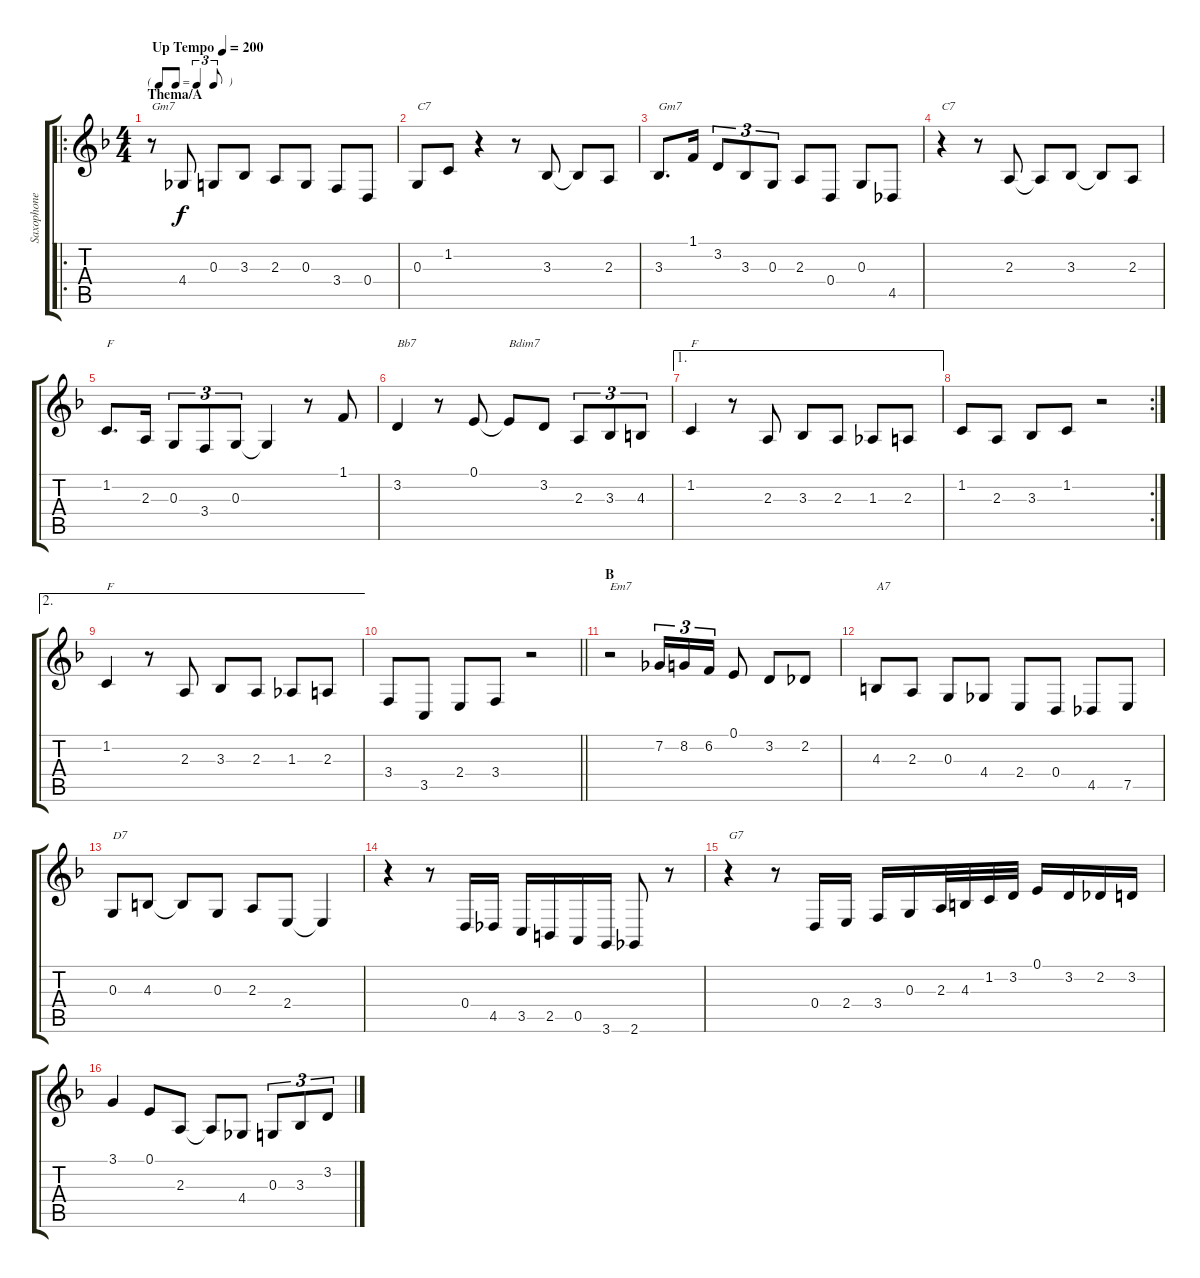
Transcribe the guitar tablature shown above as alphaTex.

\track ("Saxophone" "Saxophone") {instrument altosax}
\staff {score tabs}
\tuning (E4 B3 G3 D3 A2 E2) {hide}
\ro
\ts (4 4)
\tf triplet8th
\section ("" "Thema/A")
\tempo (200 "Up Tempo")
\clef g2
\ks f
r.8{txt "Gm7" dy f instrument altosax} 4.4.8 0.3.8 3.3.8 2.3.8 0.3.8 3.4.8 0.4.8 |
0.3.8{txt "C7"} 1.2.8 r.4 r.8 3.3.8 3.3{t}.8 2.3.8 |
3.3.8{d txt "Gm7"} 1.1.16 3.2.8{tu (3 2)} 3.3.8{tu (3 2)} 0.3.8{tu (3 2)} 2.3.8 0.4.8 0.3.8 4.5.8 |
r.4{txt "C7"} r.8 2.3.8 2.3{t}.8 3.3.8 3.3{t}.8 2.3.8 |
1.2.8{d txt "F"} 2.3.16 0.3.8{tu (3 2)} 3.4.8{tu (3 2)} 0.3.8{tu (3 2)} 0.3{t}.4 r.8 1.1.8 |
3.2.4{txt "Bb7"} r.8 0.1.8 0.1{t}.8{txt "Bdim7"} 3.2.8 2.3.8{tu (3 2)} 3.3.8{tu (3 2)} 4.3.8{tu (3 2)} |
\ae 1
1.2.4{txt "F"} r.8 2.3.8 3.3.8 2.3.8 1.3.8 2.3.8 |
\rc 2
1.2.8 2.3.8 3.3.8 1.2.8 r.2 |
\ae 2
1.2.4{txt "F"} r.8 2.3.8 3.3.8 2.3.8 1.3.8 2.3.8 |
\barLineRight lightlight
3.4.8 3.5.8 2.4.8 3.4.8 r.2 |
\section ("" "B")
r.2{txt "Em7"} 7.2.16{tu (3 2)} 8.2.16{tu (3 2)} 6.2.16{tu (3 2)} 0.1.8 3.2.8 2.2.8 |
4.3.8{txt "A7"} 2.3.8 0.3.8 4.4.8 2.4.8 0.4.8 4.5.8 7.5.8 |
0.3.8{txt "D7"} 4.3.8 4.3{t}.8 0.3.8 2.3.8 2.4.8 2.4{t}.4 |
r.4 r.8 0.4.16 4.5.16 3.5.16 2.5.16 0.5.16 3.6.16 2.6.8 r.8 |
r.4{txt "G7"} r.8 0.4.16 2.4.16 3.4.16 0.3.16 2.3.32 4.3.32 1.2.32 3.2.32 0.1.16 3.2.16 2.2.16 3.2.16 |
3.1.4 0.1.8 2.3.8 2.3{t}.8 4.4.8 0.3.8{tu (3 2)} 3.3.8{tu (3 2)} 3.2.8{tu (3 2)}
